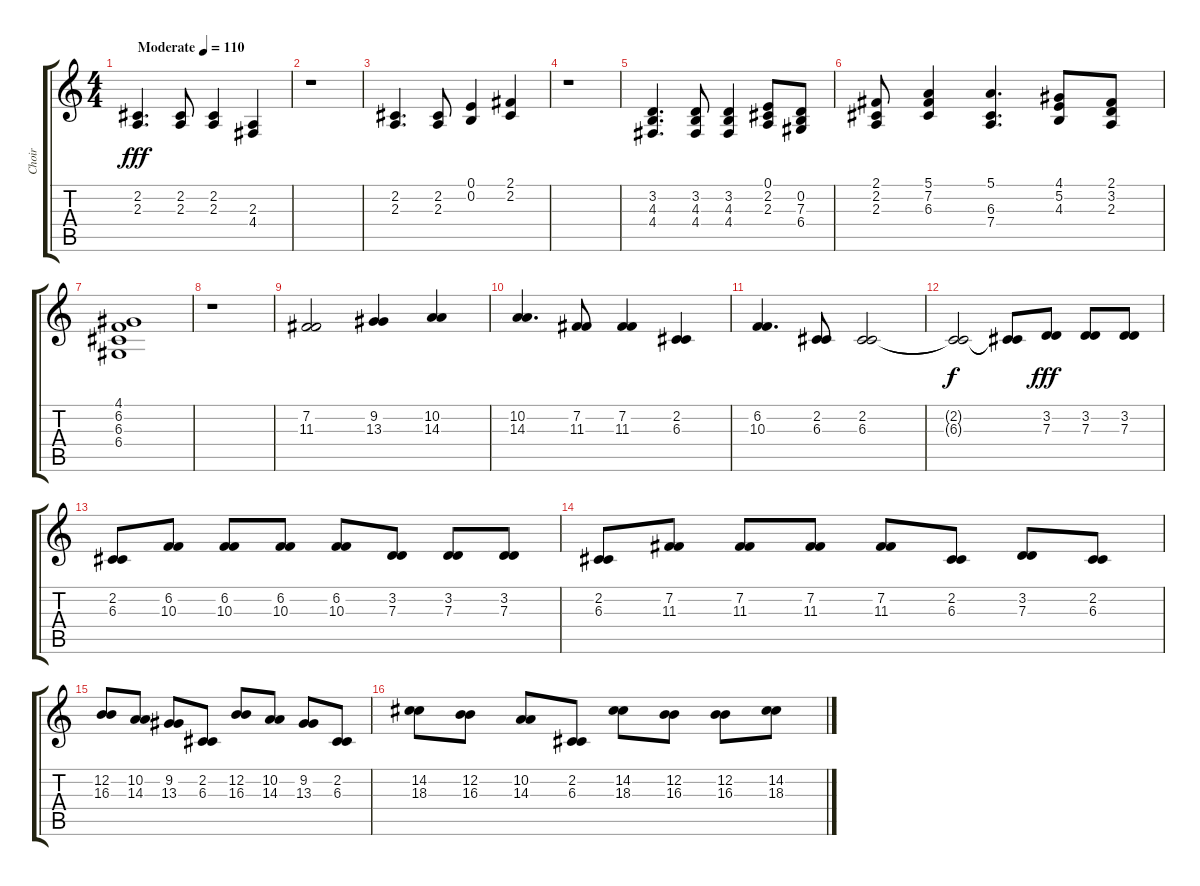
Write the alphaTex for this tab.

\track ("Choir" "Choir") {instrument choiraahs}
\staff {score tabs}
\tuning (E4 B3 G3 D3 A2 E2) {hide}
\ts (4 4)
\tempo (110 "Moderate")
\clef g2
\ks c
(2.2 2.3).4{d dy fff instrument choiraahs} (2.2 2.3).8 (2.2 2.3).4 (2.3 4.4).4 |
r.1 |
(2.2 2.3).4{d} (2.2 2.3).8 (0.1 0.2).4 (2.1 2.2).4 |
r.1 |
(3.2 4.3 4.4).4{d balance 9} (3.2 4.3 4.4).8 (3.2 4.3 4.4).4 (0.1 2.2 2.3).8 (0.2 7.3 6.4).8 |
(2.1 2.2 2.3).8 (5.1 7.2 6.3).4 (5.1 6.3 7.4).4{d} (4.1 5.2 4.3).8 (2.1 3.2 2.3).8 |
(4.1 6.2 6.3 6.4).1 |
r.1 |
(7.2 11.3).2{volume 15} (9.2 13.3).4 (10.2 14.3).4 |
(10.2 14.3).4{d} (7.2 11.3).8 (7.2 11.3).4 (2.2 6.3).4 |
(6.2 10.3).4{d} (2.2 6.3).8 (2.2 6.3).2 |
(2.2{t} 6.3{t}).2{dy f} (2.2{t} 6.3{t}).8 (3.2 7.3).8{dy fff} (3.2 7.3).8 (3.2 7.3).8 |
(2.2 6.3).8 (6.2 10.3).8 (6.2 10.3).8 (6.2 10.3).8 (6.2 10.3).8 (3.2 7.3).8 (3.2 7.3).8 (3.2 7.3).8 |
(2.2 6.3).8 (7.2 11.3).8 (7.2 11.3).8 (7.2 11.3).8 (7.2 11.3).8 (2.2 6.3).8 (3.2 7.3).8 (2.2 6.3).8 |
(12.2 16.3).8 (10.2 14.3).8 (9.2 13.3).8 (2.2 6.3).8 (12.2 16.3).8 (10.2 14.3).8 (9.2 13.3).8 (2.2 6.3).8 |
(14.2 18.3).8 (12.2 16.3).8 (10.2 14.3).8 (2.2 6.3).8 (14.2 18.3).8 (12.2 16.3).8 (12.2 16.3).8 (14.2 18.3).8
